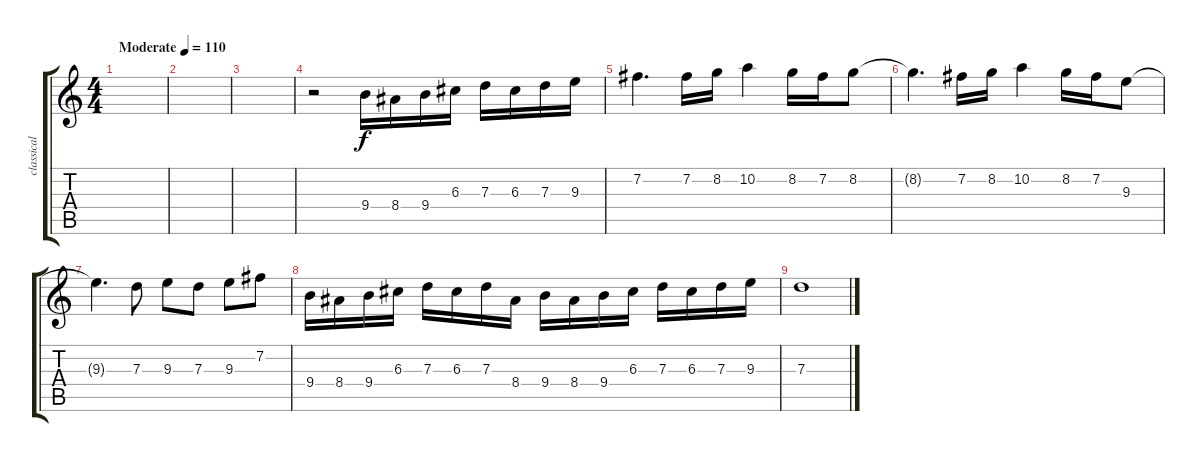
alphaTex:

\track ("classical II" "classical ") {instrument acousticguitarnylon}
\staff {score tabs}
\tuning (E4 B3 G3 D3 A2 E2) {hide}
\ts (4 4)
\tempo (110 "Moderate")
\clef g2
\ks c
|
|
|
r.2 9.4.16 8.4.16 9.4.16 6.3.16 7.3.16 6.3.16 7.3.16 9.3.16 |
7.2.4{d} 7.2.16 8.2.16 10.2.4 8.2.16 7.2.16 8.2.8 |
8.2{t}.4{d} 7.2.16 8.2.16 10.2.4 8.2.16 7.2.16 9.3.8 |
9.3{t}.4{d} 7.3.8 9.3.8 7.3.8 9.3.8 7.2.8 |
9.4.16 8.4.16 9.4.16 6.3.16 7.3.16 6.3.16 7.3.16 8.4.16 9.4.16 8.4.16 9.4.16 6.3.16 7.3.16 6.3.16 7.3.16 9.3.16 |
7.3.1
